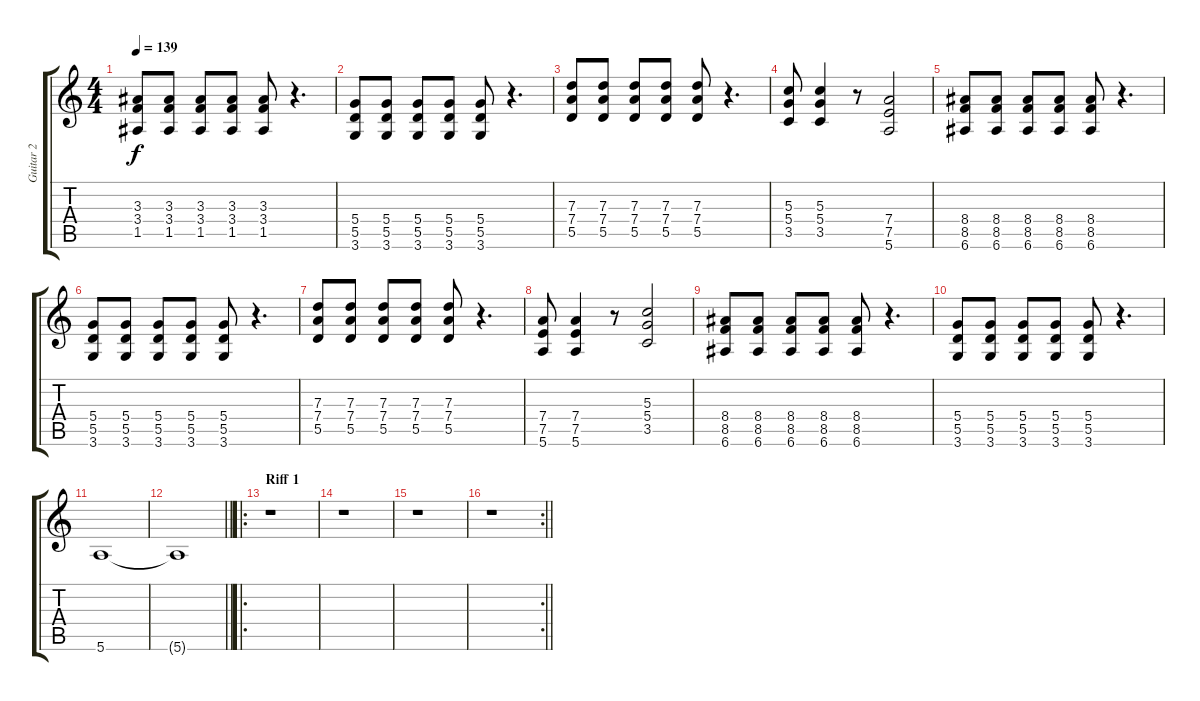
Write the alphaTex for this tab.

\track ("Guitar 2" "Guitar 2") {instrument distortionguitar}
\staff {score tabs}
\tuning (E4 B3 G3 D3 A2 E2) {hide}
\ts (4 4)
\tempo 139
\clef g2
\ks c
(3.3 3.4 1.5).8{dy f} (3.3 3.4 1.5).8 (3.3 3.4 1.5).8 (3.3 3.4 1.5).8 (3.3 3.4 1.5).8 r.4{d} |
(5.4 5.5 3.6).8 (5.4 5.5 3.6).8 (5.4 5.5 3.6).8 (5.4 5.5 3.6).8 (5.4 5.5 3.6).8 r.4{d} |
(7.3 7.4 5.5).8 (7.3 7.4 5.5).8 (7.3 7.4 5.5).8 (7.3 7.4 5.5).8 (7.3 7.4 5.5).8 r.4{d} |
(5.3 5.4 3.5).8 (5.3 5.4 3.5).4 r.8 (7.4 7.5 5.6).2 |
(8.4 8.5 6.6).8 (8.4 8.5 6.6).8 (8.4 8.5 6.6).8 (8.4 8.5 6.6).8 (8.4 8.5 6.6).8 r.4{d} |
(5.4 5.5 3.6).8 (5.4 5.5 3.6).8 (5.4 5.5 3.6).8 (5.4 5.5 3.6).8 (5.4 5.5 3.6).8 r.4{d} |
(7.3 7.4 5.5).8 (7.3 7.4 5.5).8 (7.3 7.4 5.5).8 (7.3 7.4 5.5).8 (7.3 7.4 5.5).8 r.4{d} |
(7.4 7.5 5.6).8 (7.4 7.5 5.6).4 r.8 (5.3 5.4 3.5).2 |
(8.4 8.5 6.6).8 (8.4 8.5 6.6).8 (8.4 8.5 6.6).8 (8.4 8.5 6.6).8 (8.4 8.5 6.6).8 r.4{d} |
(5.4 5.5 3.6).8 (5.4 5.5 3.6).8 (5.4 5.5 3.6).8 (5.4 5.5 3.6).8 (5.4 5.5 3.6).8 r.4{d} |
5.6.1 |
\barLineRight lightlight
5.6{t}.1 |
\ro
\section ("" "Riff 1")
r.1 |
r.1 |
r.1 |
\rc 2
\barLineRight lightlight
r.1
